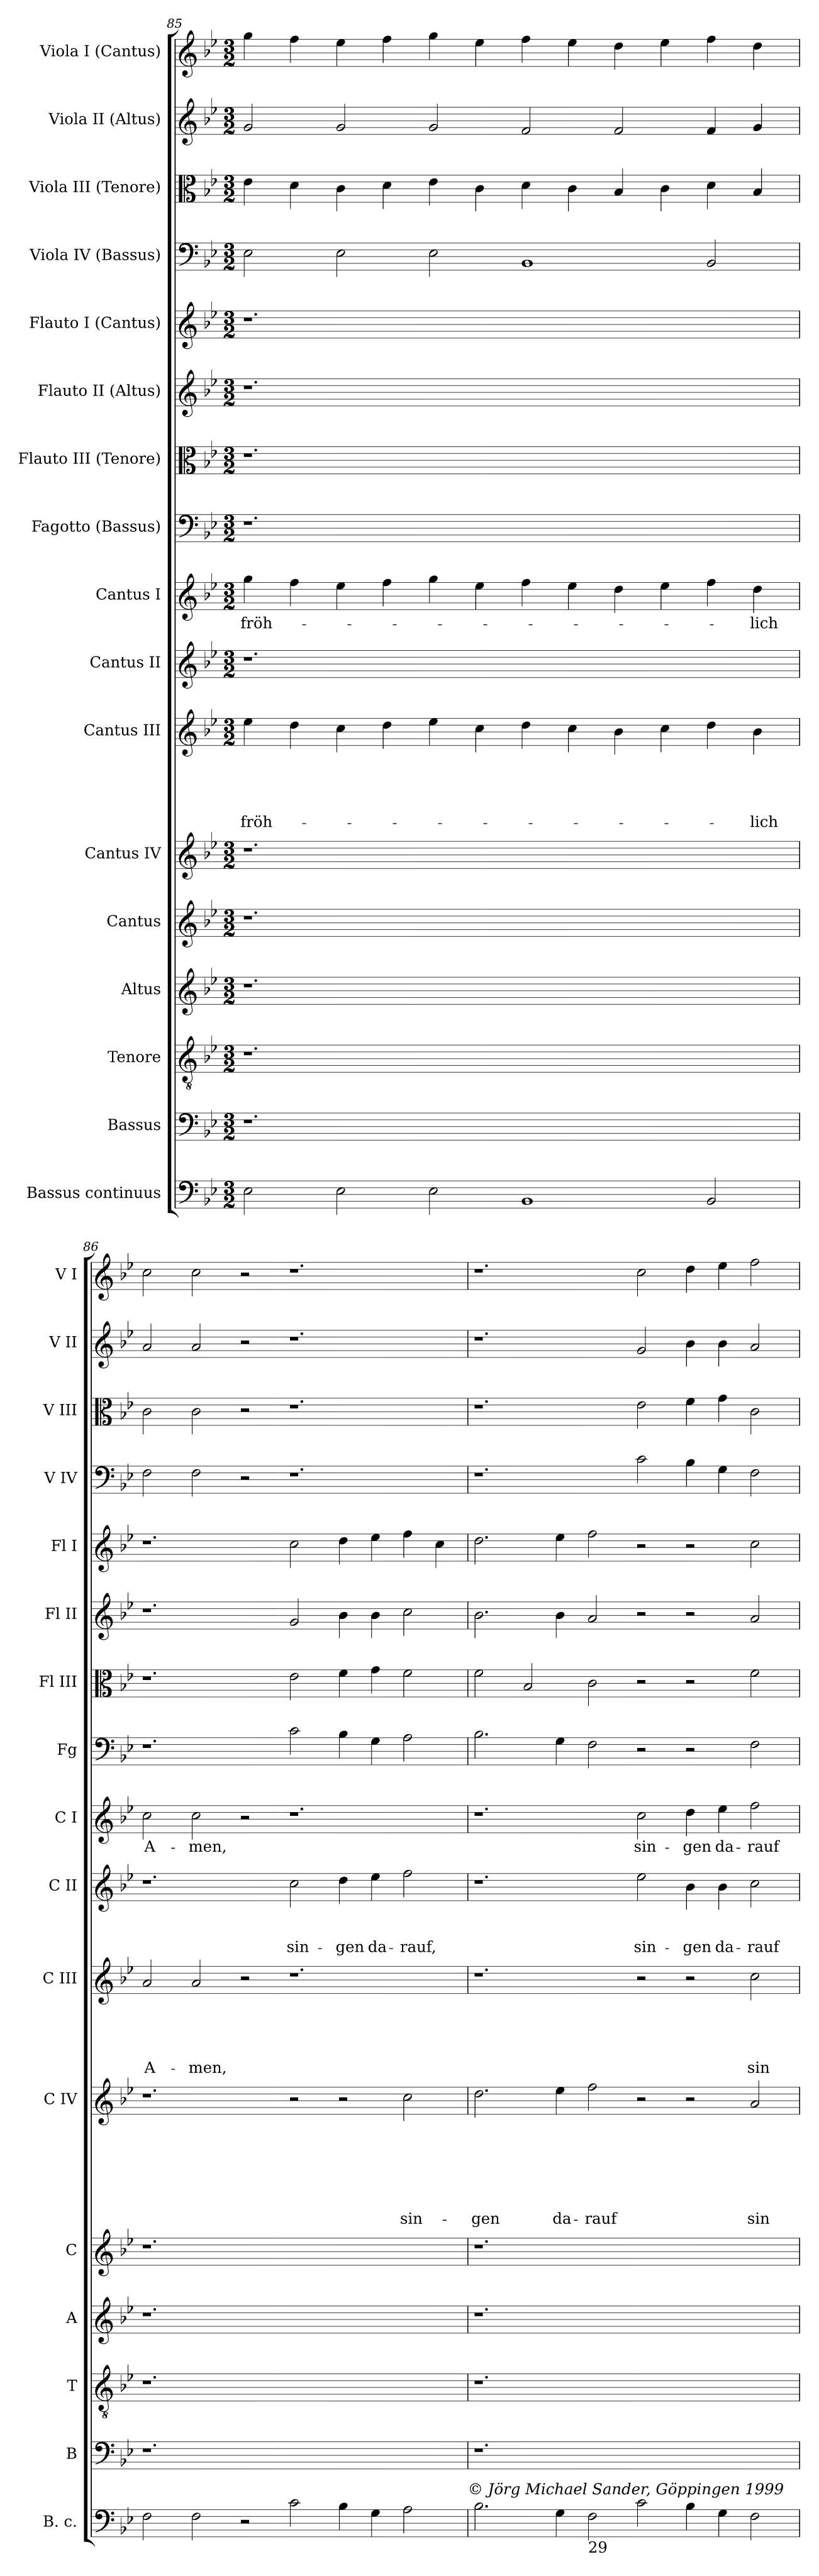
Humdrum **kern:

**kern	**kern	**kern	**kern	**kern	**kern	**text	**text	**text	**text	**text	**text	**text	**kern	**text	**text	**text	**text	**text	**kern	**text	**text	**text	**kern	**text	**kern	**kern	**kern	**kern	**kern	**kern	**kern	**kern
*part17	*part16	*part15	*part14	*part13	*part12	*part12	*part12	*part12	*part12	*part12	*part12	*part12	*part11	*part11	*part11	*part11	*part11	*part11	*part10	*part10	*part10	*part10	*part9	*part9	*part8	*part7	*part6	*part5	*part4	*part3	*part2	*part1
*staff17	*staff16	*staff15	*staff14	*staff13	*staff12	*staff12	*staff12	*staff12	*staff12	*staff12	*staff12	*staff12	*staff11	*staff11	*staff11	*staff11	*staff11	*staff11	*staff10	*staff10	*staff10	*staff10	*staff9	*staff9	*staff8	*staff7	*staff6	*staff5	*staff4	*staff3	*staff2	*staff1
*I"Bassus continuus	*I"Bassus	*I"Tenore	*I"Altus	*I"Cantus	*I"Cantus IV	*	*	*	*	*	*	*	*I"Cantus III	*	*	*	*	*	*I"Cantus II	*	*	*	*I"Cantus I	*	*I"Fagotto (Bassus)	*I"Flauto III (Tenore)	*I"Flauto II (Altus)	*I"Flauto I (Cantus)	*I"Viola IV (Bassus)	*I"Viola III (Tenore)	*I"Viola II (Altus)	*I"Viola I (Cantus)
*I'B. c.	*I'B	*I'T	*I'A	*I'C	*I'C IV	*	*	*	*	*	*	*	*I'C III	*	*	*	*	*	*I'C II	*	*	*	*I'C I	*	*I'Fg	*I'Fl III	*I'Fl II	*I'Fl I	*I'V IV	*I'V III	*I'V II	*I'V I
*clefF4	*clefF4	*clefGv2	*clefG2	*clefG2	*clefG2	*	*	*	*	*	*	*	*clefG2	*	*	*	*	*	*clefG2	*	*	*	*clefG2	*	*clefF4	*clefC3	*clefG2	*clefG2	*clefF4	*clefC3	*clefG2	*clefG2
*k[b-e-]	*k[b-e-]	*k[b-e-]	*k[b-e-]	*k[b-e-]	*k[b-e-]	*	*	*	*	*	*	*	*k[b-e-]	*	*	*	*	*	*k[b-e-]	*	*	*	*k[b-e-]	*	*k[b-e-]	*k[b-e-]	*k[b-e-]	*k[b-e-]	*k[b-e-]	*k[b-e-]	*k[b-e-]	*k[b-e-]
*B-:	*B-:	*B-:	*B-:	*B-:	*B-:	*	*	*	*	*	*	*	*B-:	*	*	*	*	*	*B-:	*	*	*	*B-:	*	*B-:	*B-:	*B-:	*B-:	*B-:	*B-:	*B-:	*B-:
*M3/2	*M3/2	*M3/2	*M3/2	*M3/2	*M3/2	*	*	*	*	*	*	*	*M3/2	*	*	*	*	*	*M3/2	*	*	*	*M3/2	*	*M3/2	*M3/2	*M3/2	*M3/2	*M3/2	*M3/2	*M3/2	*M3/2
=85	=85	=85	=85	=85	=85	=85	=85	=85	=85	=85	=85	=85	=85	=85	=85	=85	=85	=85	=85	=85	=85	=85	=85	=85	=85	=85	=85	=85	=85	=85	=85	=85
!	!	!	!	!	!	!	!	!	!	!	!	!	!	!	!	!	!	!LO:LY:b	!	!	!	!	!	!LO:LY:b	!	!	!	!	!	!	!	!
2E-\	1.r	1.r	1.r	1.r	1.r	.	.	.	.	.	.	.	4ee-\	.	.	.	.	fröh-	1.r	.	.	.	4gg\	fröh-	1.r	1.r	1.r	1.r	2E-\	4e-\	2g/	4gg\
.	.	.	.	.	.	.	.	.	.	.	.	.	4dd\	.	.	.	.	.	.	.	.	.	4ff\	.	.	.	.	.	.	4d\	.	4ff\
2E-\	.	.	.	.	.	.	.	.	.	.	.	.	4cc\	.	.	.	.	.	.	.	.	.	4ee-\	.	.	.	.	.	2E-\	4c\	2g/	4ee-\
.	.	.	.	.	.	.	.	.	.	.	.	.	4dd\	.	.	.	.	.	.	.	.	.	4ff\	.	.	.	.	.	.	4d\	.	4ff\
2E-\	.	.	.	.	.	.	.	.	.	.	.	.	4ee-\	.	.	.	.	.	.	.	.	.	4gg\	.	.	.	.	.	2E-\	4e-\	2g/	4gg\
.	.	.	.	.	.	.	.	.	.	.	.	.	4cc\	.	.	.	.	.	.	.	.	.	4ee-\	.	.	.	.	.	.	4c\	.	4ee-\
1BB-	1.ryy	1.ryy	1.ryy	1.ryy	1.ryy	.	.	.	.	.	.	.	4dd\	.	.	.	.	.	1.ryy	.	.	.	4ff\	.	1.ryy	1.ryy	1.ryy	1.ryy	1BB-	4d\	2f/	4ff\
.	.	.	.	.	.	.	.	.	.	.	.	.	4cc\	.	.	.	.	.	.	.	.	.	4ee-\	.	.	.	.	.	.	4c\	.	4ee-\
.	.	.	.	.	.	.	.	.	.	.	.	.	4b-\	.	.	.	.	.	.	.	.	.	4dd\	.	.	.	.	.	.	4B-/	2f/	4dd\
.	.	.	.	.	.	.	.	.	.	.	.	.	4cc\	.	.	.	.	.	.	.	.	.	4ee-\	.	.	.	.	.	.	4c\	.	4ee-\
2BB-/	.	.	.	.	.	.	.	.	.	.	.	.	4dd\	.	.	.	.	.	.	.	.	.	4ff\	.	.	.	.	.	2BB-/	4d\	4f/	4ff\
!	!	!	!	!	!	!	!	!	!	!	!	!	!	!	!	!	!	!LO:LY:b	!	!	!	!	!	!LO:LY:b	!	!	!	!	!	!	!	!
.	.	.	.	.	.	.	.	.	.	.	.	.	4b-\	.	.	.	.	-lich	.	.	.	.	4dd\	-lich	.	.	.	.	.	4B-/	4g/	4dd\
!!LO:PB:g=z
=86	=86	=86	=86	=86	=86	=86	=86	=86	=86	=86	=86	=86	=86	=86	=86	=86	=86	=86	=86	=86	=86	=86	=86	=86	=86	=86	=86	=86	=86	=86	=86	=86
!	!	!	!	!	!	!	!	!	!	!	!	!	!	!	!	!	!	!LO:LY:b	!	!	!	!	!	!LO:LY:b	!	!	!	!	!	!	!	!
2F\	1.r	1.r	1.r	1.r	1.r	.	.	.	.	.	.	.	2a/	.	.	.	.	A-	1.r	.	.	.	2cc\	A-	1.r	1.r	1.r	1.r	2F\	2c\	2a/	2cc\
!	!	!	!	!	!	!	!	!	!	!	!	!	!	!	!	!	!	!LO:LY:b	!	!	!	!	!	!LO:LY:b	!	!	!	!	!	!	!	!
2F\	.	.	.	.	.	.	.	.	.	.	.	.	2a/	.	.	.	.	-men,	.	.	.	.	2cc\	-men,	.	.	.	.	2F\	2c\	2a/	2cc\
2r	.	.	.	.	.	.	.	.	.	.	.	.	2r	.	.	.	.	.	.	.	.	.	2r	.	.	.	.	.	2r	2r	2r	2r
!	!	!	!	!	!	!	!	!	!	!	!	!	!	!	!	!	!	!	!	!	!	!LO:LY:b	!	!	!	!	!	!	!	!	!	!
2c\	1.ryy	1.ryy	1.ryy	1.ryy	2r	.	.	.	.	.	.	.	1.r	.	.	.	.	.	2cc\	.	.	sin-	1.r	.	2c\	2e-\	2g/	2cc\	1.r	1.r	1.r	1.r
!	!	!	!	!	!	!	!	!	!	!	!	!	!	!	!	!	!	!	!	!	!	!LO:LY:b	!	!	!	!	!	!	!	!	!	!
4B-\	.	.	.	.	2r	.	.	.	.	.	.	.	.	.	.	.	.	.	4dd\	.	.	-gen	.	.	4B-\	4f\	4b-\	4dd\	.	.	.	.
!	!	!	!	!	!	!	!	!	!	!	!	!	!	!	!	!	!	!	!	!	!	!LO:LY:b	!	!	!	!	!	!	!	!	!	!
4G\	.	.	.	.	.	.	.	.	.	.	.	.	.	.	.	.	.	.	4ee-\	.	.	da-	.	.	4G\	4g\	4b-\	4ee-\	.	.	.	.
!	!	!	!	!	!	!	!	!	!	!	!	!LO:LY:b	!	!	!	!	!	!	!	!	!	!LO:LY:b	!	!	!	!	!	!	!	!	!	!
2A\	.	.	.	.	2cc\	.	.	.	.	.	.	sin-	.	.	.	.	.	.	2ff\	.	.	-rauf,	.	.	2A\	2f\	2cc\	4ff\	.	.	.	.
.	.	.	.	.	.	.	.	.	.	.	.	.	.	.	.	.	.	.	.	.	.	.	.	.	.	.	.	4cc\	.	.	.	.
!LO:TX:a:i:t=© Jörg Michael Sander, Göppingen 1999	!	!	!	!	!	!	!	!	!	!	!	!	!	!	!	!	!	!	!	!	!	!	!	!	!	!	!	!	!	!	!	!
=87	=87	=87	=87	=87	=87	=87	=87	=87	=87	=87	=87	=87	=87	=87	=87	=87	=87	=87	=87	=87	=87	=87	=87	=87	=87	=87	=87	=87	=87	=87	=87	=87
!	!	!	!	!	!	!	!	!	!	!	!	!LO:LY:b	!	!	!	!	!	!	!	!	!	!	!	!	!	!	!	!	!	!	!	!
2.B-\	1.r	1.r	1.r	1.r	2.dd\	.	.	.	.	.	.	-gen	1.r	.	.	.	.	.	1.r	.	.	.	1.r	.	2.B-\	2f\	2.b-\	2.dd\	1.r	1.r	1.r	1.r
.	.	.	.	.	.	.	.	.	.	.	.	.	.	.	.	.	.	.	.	.	.	.	.	.	.	2B-/	.	.	.	.	.	.
!	!	!	!	!	!	!	!	!	!	!	!	!LO:LY:b	!	!	!	!	!	!	!	!	!	!	!	!	!	!	!	!	!	!	!	!
4G\	.	.	.	.	4ee-\	.	.	.	.	.	.	da-	.	.	.	.	.	.	.	.	.	.	.	.	4G\	.	4b-\	4ee-\	.	.	.	.
!LO:TX:b:t=29	!	!	!	!	!	!	!	!	!	!	!	!	!	!	!	!	!	!	!	!	!	!	!	!	!	!	!	!	!	!	!	!
!	!	!	!	!	!	!	!	!	!	!	!	!LO:LY:b	!	!	!	!	!	!	!	!	!	!	!	!	!	!	!	!	!	!	!	!
2F\	.	.	.	.	2ff\	.	.	.	.	.	.	-rauf	.	.	.	.	.	.	.	.	.	.	.	.	2F\	2c\	2a/	2ff\	.	.	.	.
!	!	!	!	!	!	!	!	!	!	!	!	!	!	!	!	!	!	!	!	!	!	!LO:LY:b	!	!LO:LY:b	!	!	!	!	!	!	!	!
2c\	1.ryy	1.ryy	1.ryy	1.ryy	2r	.	.	.	.	.	.	.	2r	.	.	.	.	.	2ee-\	.	.	sin-	2cc\	sin-	2r	2r	2r	2r	2c\	2e-\	2g/	2cc\
!	!	!	!	!	!	!	!	!	!	!	!	!	!	!	!	!	!	!	!	!	!	!LO:LY:b	!	!LO:LY:b	!	!	!	!	!	!	!	!
4B-\	.	.	.	.	2r	.	.	.	.	.	.	.	2r	.	.	.	.	.	4b-\	.	.	-gen	4dd\	-gen	2r	2r	2r	2r	4B-\	4f\	4b-\	4dd\
!	!	!	!	!	!	!	!	!	!	!	!	!	!	!	!	!	!	!	!	!	!	!LO:LY:b	!	!LO:LY:b	!	!	!	!	!	!	!	!
4G\	.	.	.	.	.	.	.	.	.	.	.	.	.	.	.	.	.	.	4b-\	.	.	da-	4ee-\	da-	.	.	.	.	4G\	4g\	4b-\	4ee-\
!	!	!	!	!	!	!	!	!	!	!	!	!LO:LY:b	!	!	!	!	!	!LO:LY:b	!	!	!	!LO:LY:b	!	!LO:LY:b	!	!	!	!	!	!	!	!
2F\	.	.	.	.	2a/	.	.	.	.	.	.	sin-	2cc\	.	.	.	.	sin-	2cc\	.	.	-rauf	2ff\	-rauf	2F\	2f\	2a/	2cc\	2F\	2c\	2a/	2ff\
=	=	=	=	=	=	=	=	=	=	=	=	=	=	=	=	=	=	=	=	=	=	=	=	=	=	=	=	=	=	=	=	=
*-	*-	*-	*-	*-	*-	*-	*-	*-	*-	*-	*-	*-	*-	*-	*-	*-	*-	*-	*-	*-	*-	*-	*-	*-	*-	*-	*-	*-	*-	*-	*-	*-
